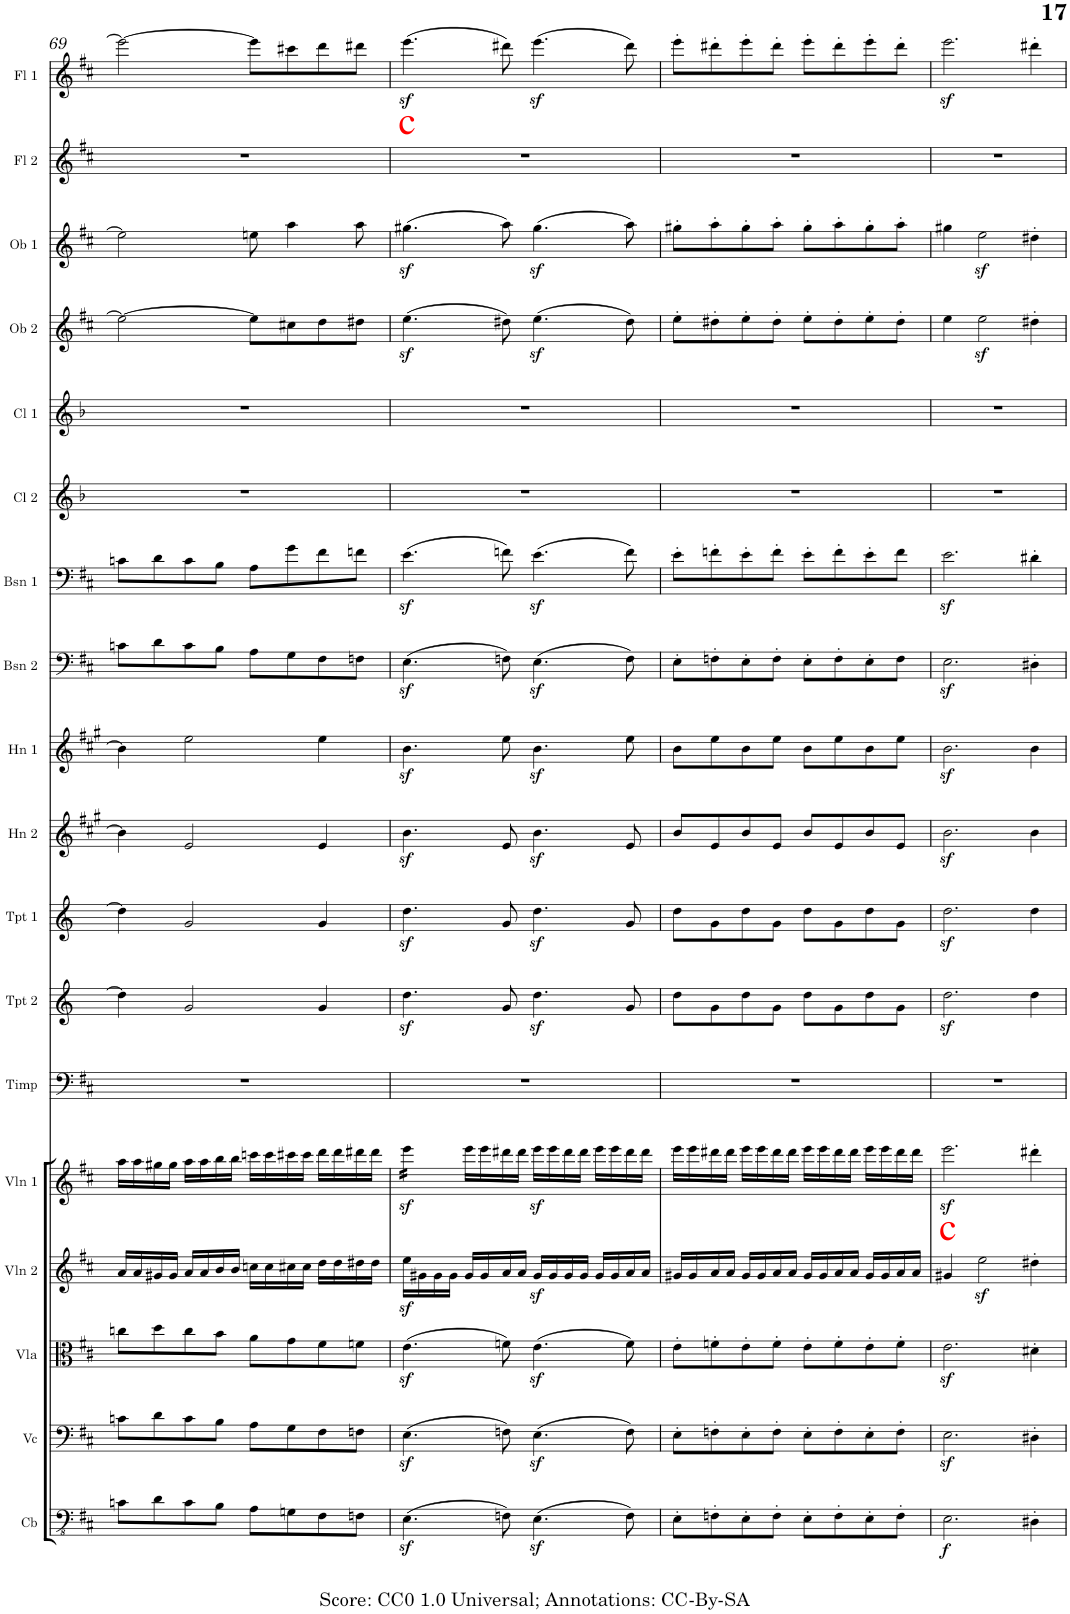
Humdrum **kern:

**kern	**dynam	**kern	**kern	**kern	**kern	**text	**kern	**kern	**kern	**kern	**kern	**kern	**kern	**kern	**kern	**kern	**kern	**kern	**kern	**text
*part18	*part18	*part17	*part16	*part15	*part14	*part14	*part13	*part12	*part11	*part10	*part9	*part8	*part7	*part6	*part5	*part4	*part3	*part2	*part1	*part1
*staff18	*staff18	*staff17	*staff16	*staff15	*staff14	*staff14	*staff13	*staff12	*staff11	*staff10	*staff9	*staff8	*staff7	*staff6	*staff5	*staff4	*staff3	*staff2	*staff1	*staff1
*I"Contrabass	*	*I"Violoncello	*I"Viola	*I"Violins 2	*I"Violins 1	*	*I"Timpani	*I"D Trumpet 2	*I"D Trumpet 1	*I"F Horn 2 (orig.  D)	*I"F Horn 1 (orig.  D)	*I"Bassoon 2	*I"Bassoon 1	*I"A Clarinet 2	*I"A Clarinet 1	*I"Oboe 2	*I"Oboe 1	*I"Flute 2	*I"Flute 1	*
*I'Cb	*	*I'Vc	*I'Vla	*I'Vln 2	*I'Vln 1	*	*I'Timp	*I'Tpt 2	*I'Tpt 1	*I'Hn 2	*I'Hn 1	*I'Bsn 2	*I'Bsn 1	*I'Cl 2	*I'Cl 1	*I'Ob 2	*I'Ob 1	*I'Fl 2	*I'Fl 1	*
!!LO:PB:g=z
*clefFv4	*	*clefF4	*clefC3	*clefG2	*clefG2	*	*clefF4	*clefG2	*clefG2	*clefG2	*clefG2	*clefF4	*clefF4	*clefG2	*clefG2	*clefG2	*clefG2	*clefG2	*clefG2	*
*	*	*	*	*	*	*	*	*Trd-1c-2	*Trd-1c-2	*Trd4c7	*Trd4c7	*	*	*Trd2c3	*Trd2c3	*	*	*	*	*
*k[f#c#]	*	*k[f#c#]	*k[f#c#]	*k[f#c#]	*k[f#c#]	*	*k[f#c#]	*k[]	*k[]	*k[f#c#g#]	*k[f#c#g#]	*k[f#c#]	*k[f#c#]	*k[b-]	*k[b-]	*k[f#c#]	*k[f#c#]	*k[f#c#]	*k[f#c#]	*
*M4/4	*	*M4/4	*M4/4	*M4/4	*M4/4	*	*M4/4	*M4/4	*M4/4	*M4/4	*M4/4	*M4/4	*M4/4	*M4/4	*M4/4	*M4/4	*M4/4	*M4/4	*M4/4	*
*met(c)	*	*met(c)	*met(c)	*met(c)	*met(c)	*	*met(c)	*met(c)	*met(c)	*met(c)	*met(c)	*met(c)	*met(c)	*met(c)	*met(c)	*met(c)	*met(c)	*met(c)	*met(c)	*
=69	=69	=69	=69	=69	=69	=69	=69	=69	=69	=69	=69	=69	=69	=69	=69	=69	=69	=69	=69	=69
8Cn\L	.	8cn\L	8ccn\L	16a/LL	16aa\LL	.	1r	4dd\]	4dd\]	4b\]	4b\]	8cn\L	8cn\L	1r	1r	2ee\_	2ee\]	1r	2eee\_	.
.	.	.	.	16a/	16aa\	.	.	.	.	.	.	.	.	.	.	.	.	.	.	.
8D\	.	8d\	8dd\	16g#X/	16gg#X\	.	.	.	.	.	.	8d\	8d\	.	.	.	.	.	.	.
.	.	.	.	16g#/JJ	16gg#\JJ	.	.	.	.	.	.	.	.	.	.	.	.	.	.	.
8C\	.	8c\	8cc\	16a/LL	16aa\LL	.	.	2g/	2g/	2e/	2ee\	8c\	8c\	.	.	.	.	.	.	.
.	.	.	.	16a/	16aa\	.	.	.	.	.	.	.	.	.	.	.	.	.	.	.
8BB\J	.	8B\J	8b\J	16b/	16bb\	.	.	.	.	.	.	8B\J	8B\J	.	.	.	.	.	.	.
.	.	.	.	16b/JJ	16bb\JJ	.	.	.	.	.	.	.	.	.	.	.	.	.	.	.
8AA\L	.	8A\L	8a\L	16ccn\LL	16cccn\LL	.	.	.	.	.	.	8A\L	8A\L	.	.	8ee\L]	8een\	.	8eee\L]	.
.	.	.	.	16cc\	16ccc\	.	.	.	.	.	.	.	.	.	.	.	.	.	.	.
8GGn\	.	8G\	8g\	16cc#X\	16ccc#X\	.	.	.	.	.	.	8G\	8g\	.	.	8cc#X\	4aa\	.	8ccc#X\	.
.	.	.	.	16cc#\JJ	16ccc#\JJ	.	.	.	.	.	.	.	.	.	.	.	.	.	.	.
8FF#\	.	8F#\	8f#\	16dd\LL	16ddd\LL	.	.	4g/	4g/	4e/	4ee\	8F#\	8f#\	.	.	8dd\	.	.	8ddd\	.
.	.	.	.	16dd\	16ddd\	.	.	.	.	.	.	.	.	.	.	.	.	.	.	.
8FFn\J	.	8Fn\J	8fn\J	16dd#X\	16ddd#X\	.	.	.	.	.	.	8Fn\J	8fn\J	.	.	8dd#X\J	8aa\	.	8ddd#X\J	.
.	.	.	.	16dd#\JJ	16ddd#\JJ	.	.	.	.	.	.	.	.	.	.	.	.	.	.	.
=70	=70	=70	=70	=70	=70	=70	=70	=70	=70	=70	=70	=70	=70	=70	=70	=70	=70	=70	=70	=70
!	!	!	!	!	!	!	!	!	!	!	!	!	!	!	!	!	!	!	!	!LO:LY:b:color=#FF0000
*	*	*	*	*	*tremolo	*	*	*	*	*	*	*	*	*	*	*	*	*	*	*
(4.EEz<\	.	(4.Ez<\	(4.ez<\	16eez<\LL	16eeez<\LL	.	1r	4.ddz<\	4.ddz<\	4.bz<\	4.bz<\	(4.Ez<\	(4.ez<\	1r	1r	(4.eez<\	(4.gg#Xz<\	1r	(4.eeez<\	c
.	.	.	.	16g#X\	16eeez<\	.	.	.	.	.	.	.	.	.	.	.	.	.	.	.
.	.	.	.	16g#\	16eeez<\	.	.	.	.	.	.	.	.	.	.	.	.	.	.	.
.	.	.	.	16g#\JJ	16eeez<\JJ	.	.	.	.	.	.	.	.	.	.	.	.	.	.	.
*	*	*	*	*	*Xtremolo	*	*	*	*	*	*	*	*	*	*	*	*	*	*	*
.	.	.	.	16g#/LL	16eee\LL	.	.	.	.	.	.	.	.	.	.	.	.	.	.	.
.	.	.	.	16g#/	16eee\	.	.	.	.	.	.	.	.	.	.	.	.	.	.	.
8FFn\)	.	8Fn\)	8fn\)	16a/	16ddd#X\	.	.	8g/	8g/	8e/	8ee\	8Fn\)	8fn\)	.	.	8dd#X\)	8aa\)	.	8ddd#X\)	.
.	.	.	.	16a/JJ	16ddd#\JJ	.	.	.	.	.	.	.	.	.	.	.	.	.	.	.
(4.EEz<\	.	(4.Ez<\	(4.ez<\	16g#z</LL	16eeez<\LL	.	.	4.ddz<\	4.ddz<\	4.bz<\	4.bz<\	(4.Ez<\	(4.ez<\	.	.	(4.eez<\	(4.gg#z<\	.	(4.eeez<\	.
.	.	.	.	16g#/	16eee\	.	.	.	.	.	.	.	.	.	.	.	.	.	.	.
.	.	.	.	16g#/	16ddd#\	.	.	.	.	.	.	.	.	.	.	.	.	.	.	.
.	.	.	.	16g#/JJ	16ddd#\JJ	.	.	.	.	.	.	.	.	.	.	.	.	.	.	.
.	.	.	.	16g#/LL	16eee\LL	.	.	.	.	.	.	.	.	.	.	.	.	.	.	.
.	.	.	.	16g#/	16eee\	.	.	.	.	.	.	.	.	.	.	.	.	.	.	.
8FF\)	.	8F\)	8f\)	16a/	16ddd#\	.	.	8g/	8g/	8e/	8ee\	8F\)	8f\)	.	.	8dd#\)	8aa\)	.	8ddd#\)	.
.	.	.	.	16a/JJ	16ddd#\JJ	.	.	.	.	.	.	.	.	.	.	.	.	.	.	.
=71	=71	=71	=71	=71	=71	=71	=71	=71	=71	=71	=71	=71	=71	=71	=71	=71	=71	=71	=71	=71
8EE'\L	.	8E'\L	8e'\L	16g#X/LL	16eee\LL	.	1r	8dd\L	8dd\L	8b/L	8b\L	8E'\L	8e'\L	1r	1r	8ee'\L	8gg#X'\L	1r	8eee'\L	.
.	.	.	.	16g#/	16eee\	.	.	.	.	.	.	.	.	.	.	.	.	.	.	.
8FFn'\	.	8Fn'\	8fn'\	16a/	16ddd#X\	.	.	8g\	8g\	8e/	8ee\	8Fn'\	8fn'\	.	.	8dd#X'\	8aa'\	.	8ddd#X'\	.
.	.	.	.	16a/JJ	16ddd#\JJ	.	.	.	.	.	.	.	.	.	.	.	.	.	.	.
8EE'\	.	8E'\	8e'\	16g#/LL	16eee\LL	.	.	8dd\	8dd\	8b/	8b\	8E'\	8e'\	.	.	8ee'\	8gg#'\	.	8eee'\	.
.	.	.	.	16g#/	16eee\	.	.	.	.	.	.	.	.	.	.	.	.	.	.	.
8FF'\J	.	8F'\J	8f'\J	16a/	16ddd#\	.	.	8g\J	8g\J	8e/J	8ee\J	8F'\J	8f'\J	.	.	8dd#'\J	8aa'\J	.	8ddd#'\J	.
.	.	.	.	16a/JJ	16ddd#\JJ	.	.	.	.	.	.	.	.	.	.	.	.	.	.	.
8EE'\L	.	8E'\L	8e'\L	16g#/LL	16eee\LL	.	.	8dd\L	8dd\L	8b/L	8b\L	8E'\L	8e'\L	.	.	8ee'\L	8gg#'\L	.	8eee'\L	.
.	.	.	.	16g#/	16eee\	.	.	.	.	.	.	.	.	.	.	.	.	.	.	.
8FF'\	.	8F'\	8f'\	16a/	16ddd#\	.	.	8g\	8g\	8e/	8ee\	8F'\	8f'\	.	.	8dd#'\	8aa'\	.	8ddd#'\	.
.	.	.	.	16a/JJ	16ddd#\JJ	.	.	.	.	.	.	.	.	.	.	.	.	.	.	.
8EE'\	.	8E'\	8e'\	16g#/LL	16eee\LL	.	.	8dd\	8dd\	8b/	8b\	8E'\	8e'\	.	.	8ee'\	8gg#'\	.	8eee'\	.
.	.	.	.	16g#/	16eee\	.	.	.	.	.	.	.	.	.	.	.	.	.	.	.
8FF'\J	.	8F'\J	8f'\J	16a/	16ddd#\	.	.	8g\J	8g\J	8e/J	8ee\J	8F\J	8f\J	.	.	8dd#'\J	8aa'\J	.	8ddd#'\J	.
.	.	.	.	16a/JJ	16ddd#\JJ	.	.	.	.	.	.	.	.	.	.	.	.	.	.	.
=72	=72	=72	=72	=72	=72	=72	=72	=72	=72	=72	=72	=72	=72	=72	=72	=72	=72	=72	=72	=72
!	!LO:DY:b	!	!	!	!	!LO:LY:b:color=#FF0000	!	!	!	!	!	!	!	!	!	!	!	!	!	!
2.EE\	f	2.Ez<\	2.ez<\	4g#X/	2.eeez<\	c	1r	2.ddz<\	2.ddz<\	2.bz<\	2.bz<\	2.Ez<\	2.ez<\	1r	1r	4ee\	4gg#X\	1r	2.eeez<\	.
.	.	.	.	2eez<\	.	.	.	.	.	.	.	.	.	.	.	2eez<\	2eez<\	.	.	.
4DD#X'\	.	4D#X'\	4d#X'\	4dd#X'\	4ddd#X'\	.	.	4dd\	4dd\	4b\	4b\	4D#X'\	4d#X'\	.	.	4dd#X'\	4dd#X'\	.	4ddd#X'\	.
=	=	=	=	=	=	=	=	=	=	=	=	=	=	=	=	=	=	=	=	=
*-	*-	*-	*-	*-	*-	*-	*-	*-	*-	*-	*-	*-	*-	*-	*-	*-	*-	*-	*-	*-
